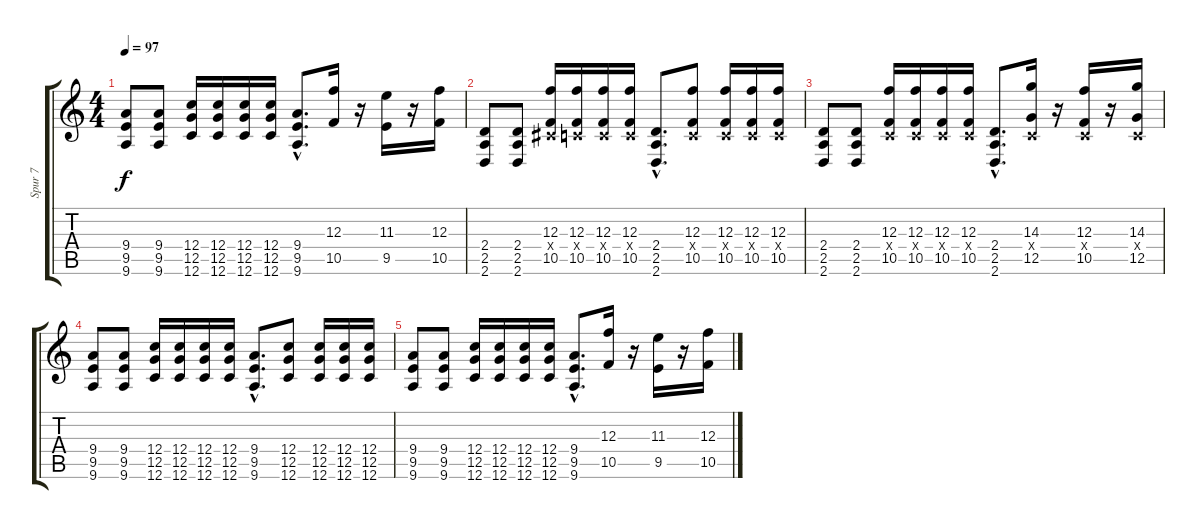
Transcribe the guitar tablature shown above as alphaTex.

\track ("Spur 7" "Spur 7") {instrument distortionguitar}
\staff {score tabs}
\tuning (D4 A3 F3 C3 G2 C2) {hide}
\ts (4 4)
\tempo 97
\clef g2
\ks c
(9.4 9.5 9.6).8{dy f} (9.4 9.5 9.6).8 (12.4 12.5 12.6).16 (12.4 12.5 12.6).16 (12.4 12.5 12.6).16 (12.4 12.5 12.6).16 (9.4{hac} 9.5{hac} 9.6{hac}).8{d} (12.3 10.5).16 r.16 (11.3 9.5).16 r.16 (12.3 10.5).16 |
(2.4 2.5 2.6).8 (2.4 2.5 2.6).8 (12.3 1.4{x} 10.5).16 (12.3 0.4{x} 10.5).16 (12.3 0.4{x} 10.5).16 (12.3 0.4{x} 10.5).16 (2.4{hac} 2.5{hac} 2.6{hac}).8{d} (12.3 0.4{x} 10.5).8 (12.3 0.4{x} 10.5).16 (12.3 0.4{x} 10.5).16 (12.3 0.4{x} 10.5).16 |
(2.4 2.5 2.6).8 (2.4 2.5 2.6).8 (12.3 0.4{x} 10.5).16 (12.3 0.4{x} 10.5).16 (12.3 0.4{x} 10.5).16 (12.3 0.4{x} 10.5).16 (2.4{hac} 2.5{hac} 2.6{hac}).8{d} (14.3 0.4{x} 12.5).16 r.16 (12.3 0.4{x} 10.5).16 r.16 (14.3 0.4{x} 12.5).16 |
(9.4 9.5 9.6).8 (9.4 9.5 9.6).8 (12.4 12.5 12.6).16 (12.4 12.5 12.6).16 (12.4 12.5 12.6).16 (12.4 12.5 12.6).16 (9.4{hac} 9.5{hac} 9.6{hac}).8{d} (12.4 12.5 12.6).8 (12.4 12.5 12.6).16 (12.4 12.5 12.6).16 (12.4 12.5 12.6).16 |
(9.4 9.5 9.6).8 (9.4 9.5 9.6).8 (12.4 12.5 12.6).16 (12.4 12.5 12.6).16 (12.4 12.5 12.6).16 (12.4 12.5 12.6).16 (9.4{hac} 9.5{hac} 9.6{hac}).8{d} (12.3 10.5).16 r.16 (11.3 9.5).16 r.16 (12.3 10.5).16
